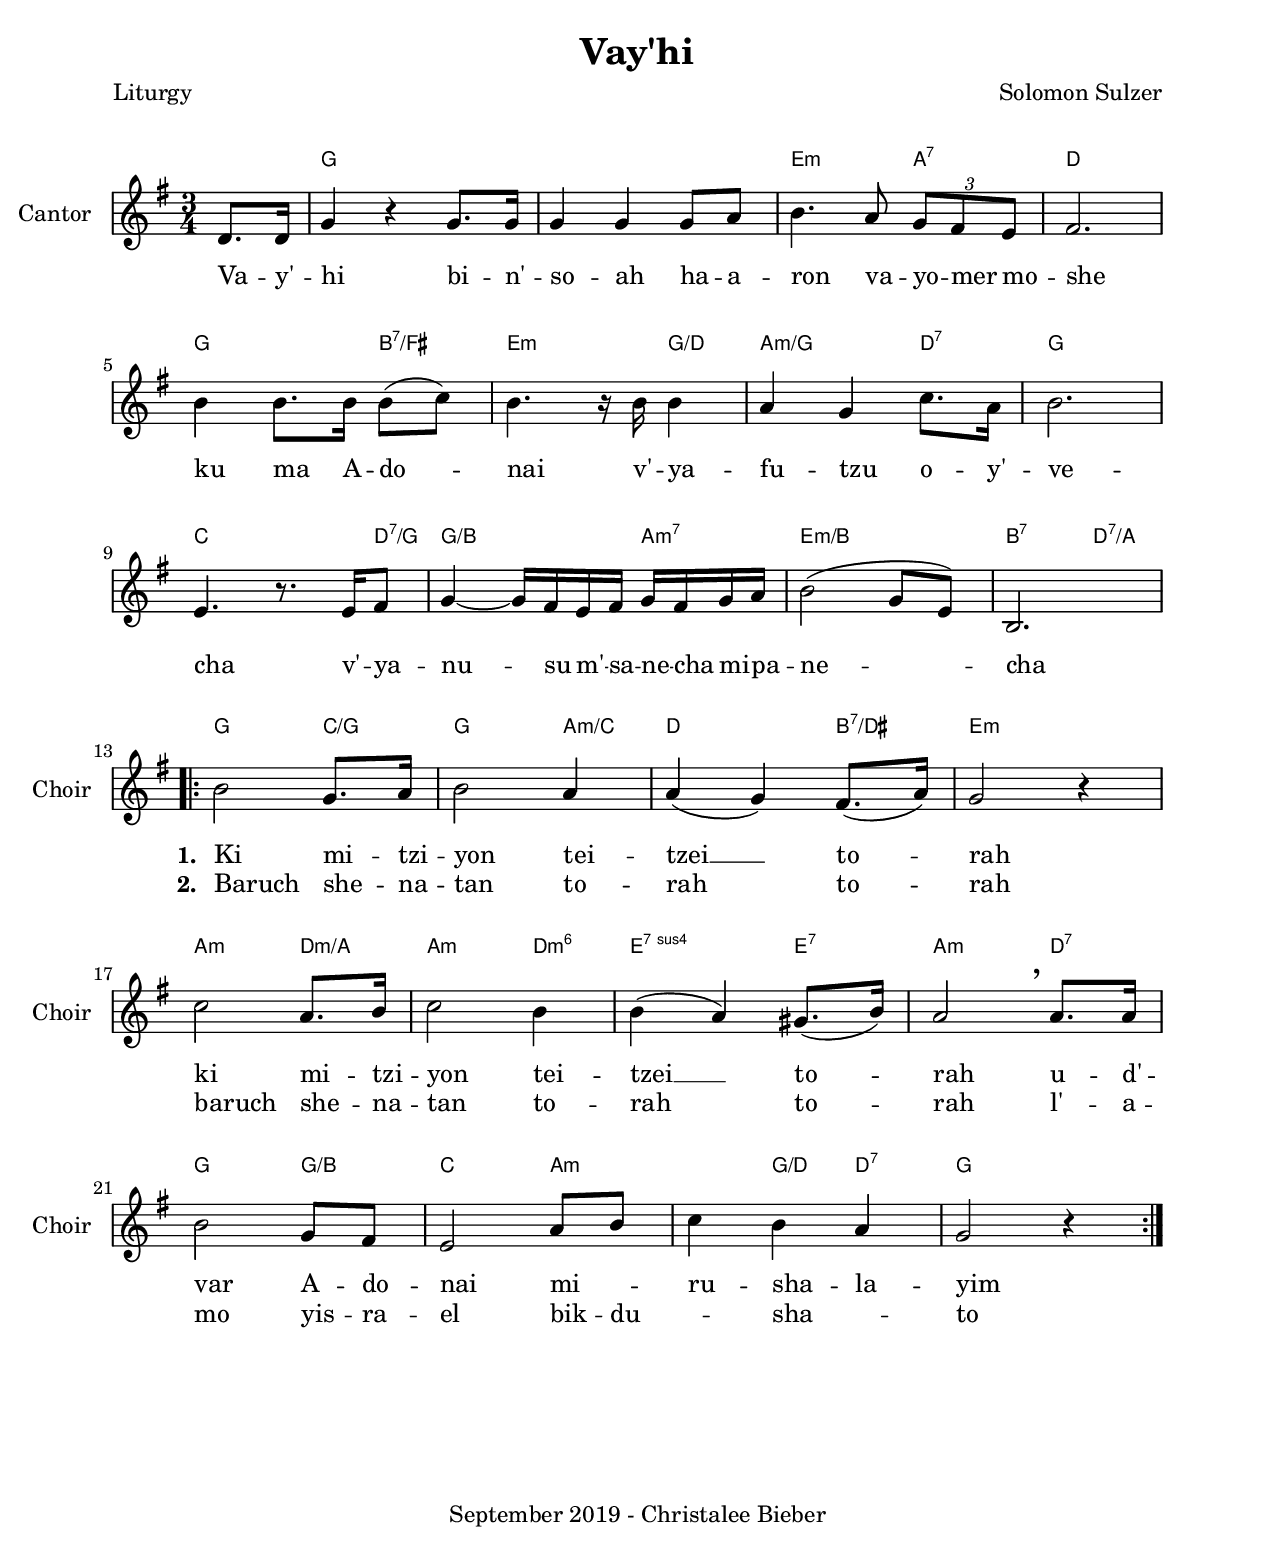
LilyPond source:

\paper {
	system-system-spacing.minimum-distance = #8
	system-system-spacing.padding = #4
	markup-system-spacing.minimum-distance = #8
	markup-system-spacing.padding = #4
	markup-markup-spacing.minimum-distance = #8
	%{ score-markup-spacing.padding = #2 %}
	%{ score-system-spacing.padding = #2 %}
	#(set-paper-size "letter")
	left-margin = 0.75\in
	right-margin = 0.75\in
	top-margin = 0.5\in
	bottom-margin = 0.5\in
	indent = #0
}

\header {
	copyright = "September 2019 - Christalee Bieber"
}

\layout {
  \context {
    \Lyrics
    \override VerticalAxisGroup.nonstaff-relatedstaff-spacing.padding = #2
		\override LyricText.self-alignment-X = #LEFT
  }
  \context {
    \Score
    \override RehearsalMark.padding = #3
		\override RehearsalMark.self-alignment-X = #LEFT
		\override SystemStartBar.collapse-height = #4
  }
  \context {
    \ChordNames
    chordChanges = ##t
    \override ChordName.font-size = #-1
		\override VerticalAxisGroup.nonstaff-relatedstaff-spacing.padding = #2
  }
  \context {
    \Voice
    \override BreathingSign.Y-offset = #3.5
    \dynamicUp
		\override TextScript.staff-padding = #1
  }
	\context {
		\Staff
		\override InstrumentName.padding = #2
	}
}

\midi { \tempo 4 = 90 }


\header {
	title = "Vay'hi"
	composer = "Solomon Sulzer"
	poet = "Liturgy"
}

cantor_h = \chordmode {
	\partial 4 s4 | g2. | g2. | e2:m a4:7 | d2. | g2 b4:7/fis | e2:m g4/d | a2:m/g d4:7 | g2. | c2 c8 d8:7/g | g2/b a4:m7 | e2.:m/b | b2:7 d4:7/a |
}

cantor_m =  \relative c' {
	\set Staff.vocalName = #"Cantor"

	\partial 4 d8. d16 | g4 r4 g8. g16 | g4 g4 g8 a | b4. a8 \tuplet 3/2 { g fis e } | fis2. | \break
	b4 b8. b16 b8( c8) | b4. r16 b16 b4 | a g c8. a16 | b2. | \break
	e,4. r8. e16 fis8 | g4~ g16 fis e fis g fis g a | b2( g8 e8) | b2. | \break
}

cantor_l = \lyricmode {
	Va -- y' -- | hi bi -- n' -- | so -- ah ha -- a -- | ron va -- yo -- mer mo -- | she | ku ma A -- do -- | nai v' -- ya -- | fu -- tzu o -- y' -- | ve -- cha v' -- ya -- | nu -- su m' -- sa -- ne -- cha mi -- pa -- | ne -- | cha |
}

harmonies = \chordmode {
	g2 c4/g | g2 a4:m/c | d2 b4:7/dis | e2.:m |
	a2:m d4:m/a | a2:m d4:m6 | e2:7sus4 e4:7 | a2:m d4:7 |
	g2 g4/b | c2 a2:m | g4/d d4:7 | g2.
}

melody = \relative c' {
	\set Staff.shortInstrumentName = #"Choir"

	\repeat volta 2 { \relative c'' {
		b2 g8. a16 | b2 a4 | a( g) fis8.( a16) | g2 r4 | \break
		c2 a8. b16 | c2 b4 | b( a) gis8.( b16) | a2 \breathe a8. a16 | \break
		b2 g8 fis8 | e2 a8 b | c4 b a | g2 r4 |
	}}
}

first = \lyricmode {
	Ki mi -- tzi -- | yon  tei -- | tzei __ to -- | rah |
	ki mi -- tzi -- | yon  tei -- | tzei __ to -- | rah  u -- d' -- |
	var A -- do -- | nai mi -- _ | ru -- sha -- la -- | yim |
}

second = \lyricmode {
	Baruch she -- na -- | tan to -- | rah __ to -- | rah |
	baruch she -- na -- | tan to -- | rah __ to -- | rah l' -- a -- |
	mo yis -- ra -- | el bik -- du -- | _ sha -- _ | to |
}

\score {
<<
	\new ChordNames {
		\cantor_h
		\harmonies
	}

	\new Voice = "chorus" {
		\time 3/4
		\key e \minor
		\clef treble
		\cantor_m
		\melody
	}

\new Lyrics \lyricsto "chorus" {
	\cantor_l
	<<
	{ \set stanza = #"1. "
		\first }
	\new Lyrics {
		\set stanza = #"2. "
		\second }
	>>
}

>>
	\layout { }
	\midi { }
}
